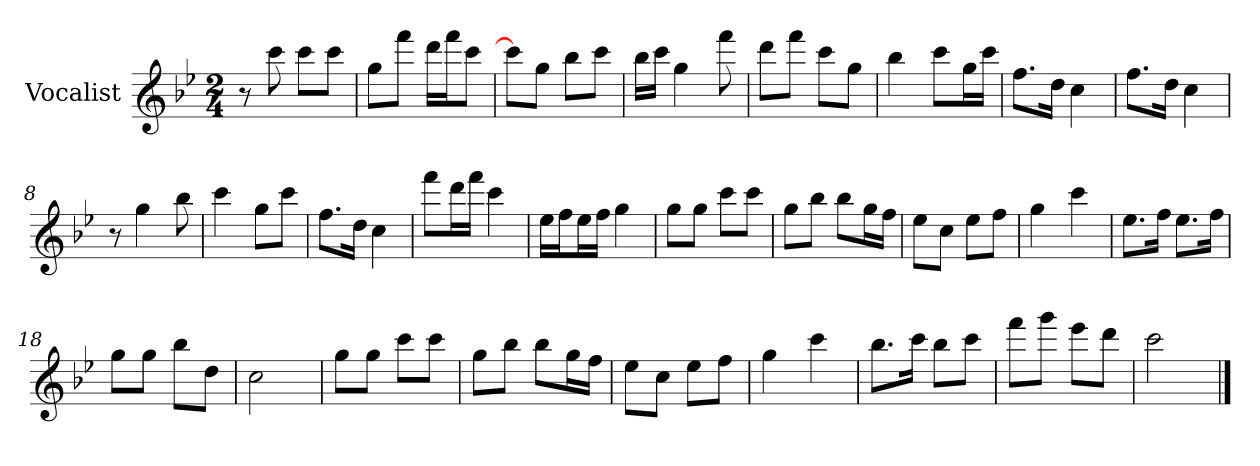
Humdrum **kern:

**kern
*part1
*staff1
*I"Vocalist
*k[b-e-]
*B-:
*M2/4
=
8r
8ccc
8cccL
8cccJ
=1
8ggL
8fffJ
16dddLL
16fffJ
8cccJ
=2
8cccL]
8ggJ
8bb-L
8cccJ
=3
16bb-LL
16cccJJ
4gg
8fff
=4
8dddL
8fffJ
8cccL
8ggJ
=5
4bb-
8cccL
16ggL
16cccJJ
=6
8.ffL
16ddJk
4cc
=7
8.ffL
16ddJk
4cc
=8
8r
4gg
8bb-
=9
4ccc
8ggL
8cccJ
=10
8.ffL
16ddJk
4cc
=11
8fffL
16dddL
16fffJJ
4ccc
=12
16ee-LL
16ffJ
16ee-L
16ffJJ
4gg
=13
8ggL
8ggJ
8cccL
8cccJ
=14
8ggL
8bb-J
8bb-L
16ggL
16ffJJ
=15
8ee-L
8ccJ
8ee-L
8ffJ
=16
4gg
4ccc
=17
8.ee-L
16ffJk
8.ee-L
16ffJk
=18
8ggL
8ggJ
8bb-L
8ddJ
=19
2cc
=20
8ggL
8ggJ
8cccL
8cccJ
=21
8ggL
8bb-J
8bb-L
16ggL
16ffJJ
=22
8ee-L
8ccJ
8ee-L
8ffJ
=23
4gg
4ccc
=24
8.bb-L
16cccJk
8bb-L
8cccJ
=25
8fffL
8gggJ
8eee-L
8dddJ
=26
2ccc
==
*-
